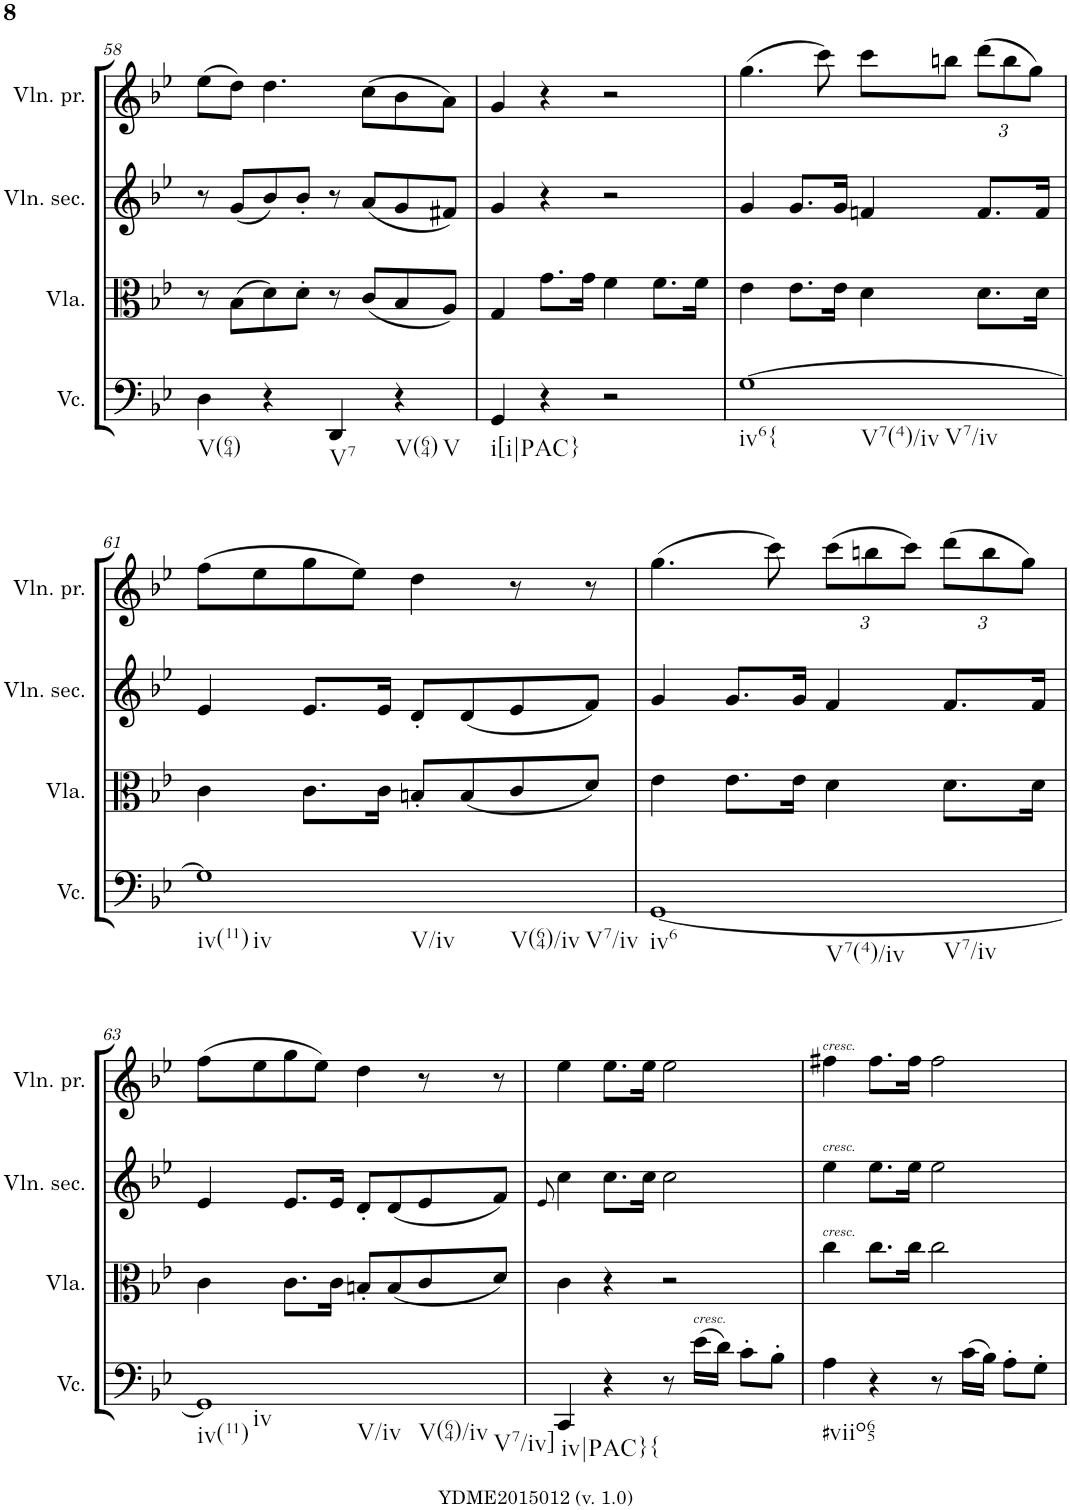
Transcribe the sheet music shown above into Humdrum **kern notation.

**kern	**kern	**kern	**kern
*part4	*part3	*part2	*part1
*staff4	*staff3	*staff2	*staff1
*I"Violoncelle	*I"Viola	*I"Violino secondo	*I"Violino primo
*I'Vc.	*I'Vla.	*I'Vln. sec.	*I'Vln. pr.
!!LO:PB:g=z
*clefF4	*clefC3	*clefG2	*clefG2
*k[b-e-]	*k[b-e-]	*k[b-e-]	*k[b-e-]
*B-:	*B-:	*B-:	*B-:
*M2/2	*M2/2	*M2/2	*M2/2
*met(c|)	*met(c|)	*met(c|)	*met(c|)
=58	=58	=58	=58
!LO:TX:b:t=V(64)	!	!	!
4D\	8r	8r	(>8ee-\L
.	(>8B-\L	(<8g/L	8dd\J)
4r	8d\)	8b-/)	4.dd\
.	8d'\J	8b-'/J	.
!LO:TX:b:t=V7	!	!	!
4DD/	8r	8r	.
.	(<8c/L	(<8a/L	(>8cc\L
!LO:TX:b:t=V(64)	!	!	!
!LO:TX:b:t=V	!	!	!
4r	8B-/	8g/	8b-\
.	8A/J)	8f#X/J)	8a\J)
=59	=59	=59	=59
!LO:TX:b:t=i[i|PAC}	!	!	!
4GG/	4G/	4g/	4g/
4r	8.g\L	4r	4r
.	16g\Jk	.	.
2r	4f\	2r	2r
.	8.f\L	.	.
.	16f\Jk	.	.
=60	=60	=60	=60
!LO:TX:b:t=iv6{	!	!	!
!LO:TX:b:t=V7(4)/iv	!	!	!
!LO:TX:b:t=V7/iv	!	!	!
[1G	4e-\	4g/	(>4.gg\
.	8.e-\L	8.g/L	.
.	.	.	8ccc\)
.	16e-\Jk	16g/Jk	.
.	4d\	4fn/	8ccc\L
.	.	.	8bbn\J
*	*	*	*Xbrackettup
.	8.d\L	8.f/L	(>12ddd\L
.	.	.	12bb\
.	.	.	12gg\J)
.	16d\Jk	16f/Jk	.
!!LO:LB:g=z
=61	=61	=61	=61
!LO:TX:b:t=iv(11)	!	!	!
!LO:TX:b:t=iv	!	!	!
!LO:TX:b:t=V/iv	!	!	!
!LO:TX:b:t=V(64)/iv	!	!	!
!LO:TX:b:t=V7/iv	!	!	!
1G]	4c\	4e-/	(>8ff\L
.	.	.	8ee-\
.	8.c\L	8.e-/L	8gg\
.	.	.	8ee-\J)
.	16c\Jk	16e-/Jk	.
.	8Bn'/L	8d'/L	4dd\
.	(<8B/	(<8d/	.
.	8c/	8e-/	8r
.	8d/J)	8f/J)	8r
=62	=62	=62	=62
!LO:TX:b:t=iv6	!	!	!
!LO:TX:b:t=V7(4)/iv	!	!	!
!LO:TX:b:t=V7/iv	!	!	!
[1GG	4e-\	4g/	(>4.gg\
.	8.e-\L	8.g/L	.
.	.	.	8ccc\)
.	16e-\Jk	16g/Jk	.
.	4d\	4f/	(>12ccc\L
.	.	.	12bbn\
.	.	.	12ccc\J)
.	8.d\L	8.f/L	(>12ddd\L
.	.	.	12bb\
.	.	.	12gg\J)
.	16d\Jk	16f/Jk	.
!!LO:LB:g=z
=63	=63	=63	=63
!LO:TX:b:t=iv(11)	!	!	!
!LO:TX:b:t=iv	!	!	!
!LO:TX:b:t=V/iv	!	!	!
!LO:TX:b:t=V(64)/iv	!	!	!
!LO:TX:b:t=V7/iv]	!	!	!
1GG]	4c\	4e-/	(>8ff\L
.	.	.	8ee-\
.	8.c\L	8.e-/L	8gg\
.	.	.	8ee-\J)
.	16c\Jk	16e-/Jk	.
.	8Bn'/L	8d'/L	4dd\
.	(<8B/	(<8d/	.
.	8c/	8e-/	8r
.	8d/J)	8f/J)	8r
=64	=64	=64	=64
.	.	8qe-/	.
!LO:TX:b:t=iv|PAC}{	!	!	!
4CC/	4c\	4cc\	4ee-\
4r	4r	8.cc\L	8.ee-\L
.	.	16cc\Jk	16ee-\Jk
8r	2r	2cc\	2ee-\
!LO:TX:a:i:t=cresc.	!	!	!
(>16e-\LL	.	.	.
16d\JJ)	.	.	.
8c'\L	.	.	.
8B-'\J	.	.	.
=65	=65	=65	=65
!	!	!	!LO:TX:a:i:t=cresc.
!	!	!LO:TX:a:i:t=cresc.	!
!	!LO:TX:a:i:t=cresc.	!	!
!LO:TX:b:t=#viio65	!	!	!
4A\	4cc\	4ee-\	4ff#X\
4r	8.cc\L	8.ee-\L	8.ff#\L
.	16cc\Jk	16ee-\Jk	16ff#\Jk
8r	2cc\	2ee-\	2ff#\
(>16c\LL	.	.	.
16B-\JJ)	.	.	.
8A'\L	.	.	.
8G'\J	.	.	.
=	=	=	=
*-	*-	*-	*-
